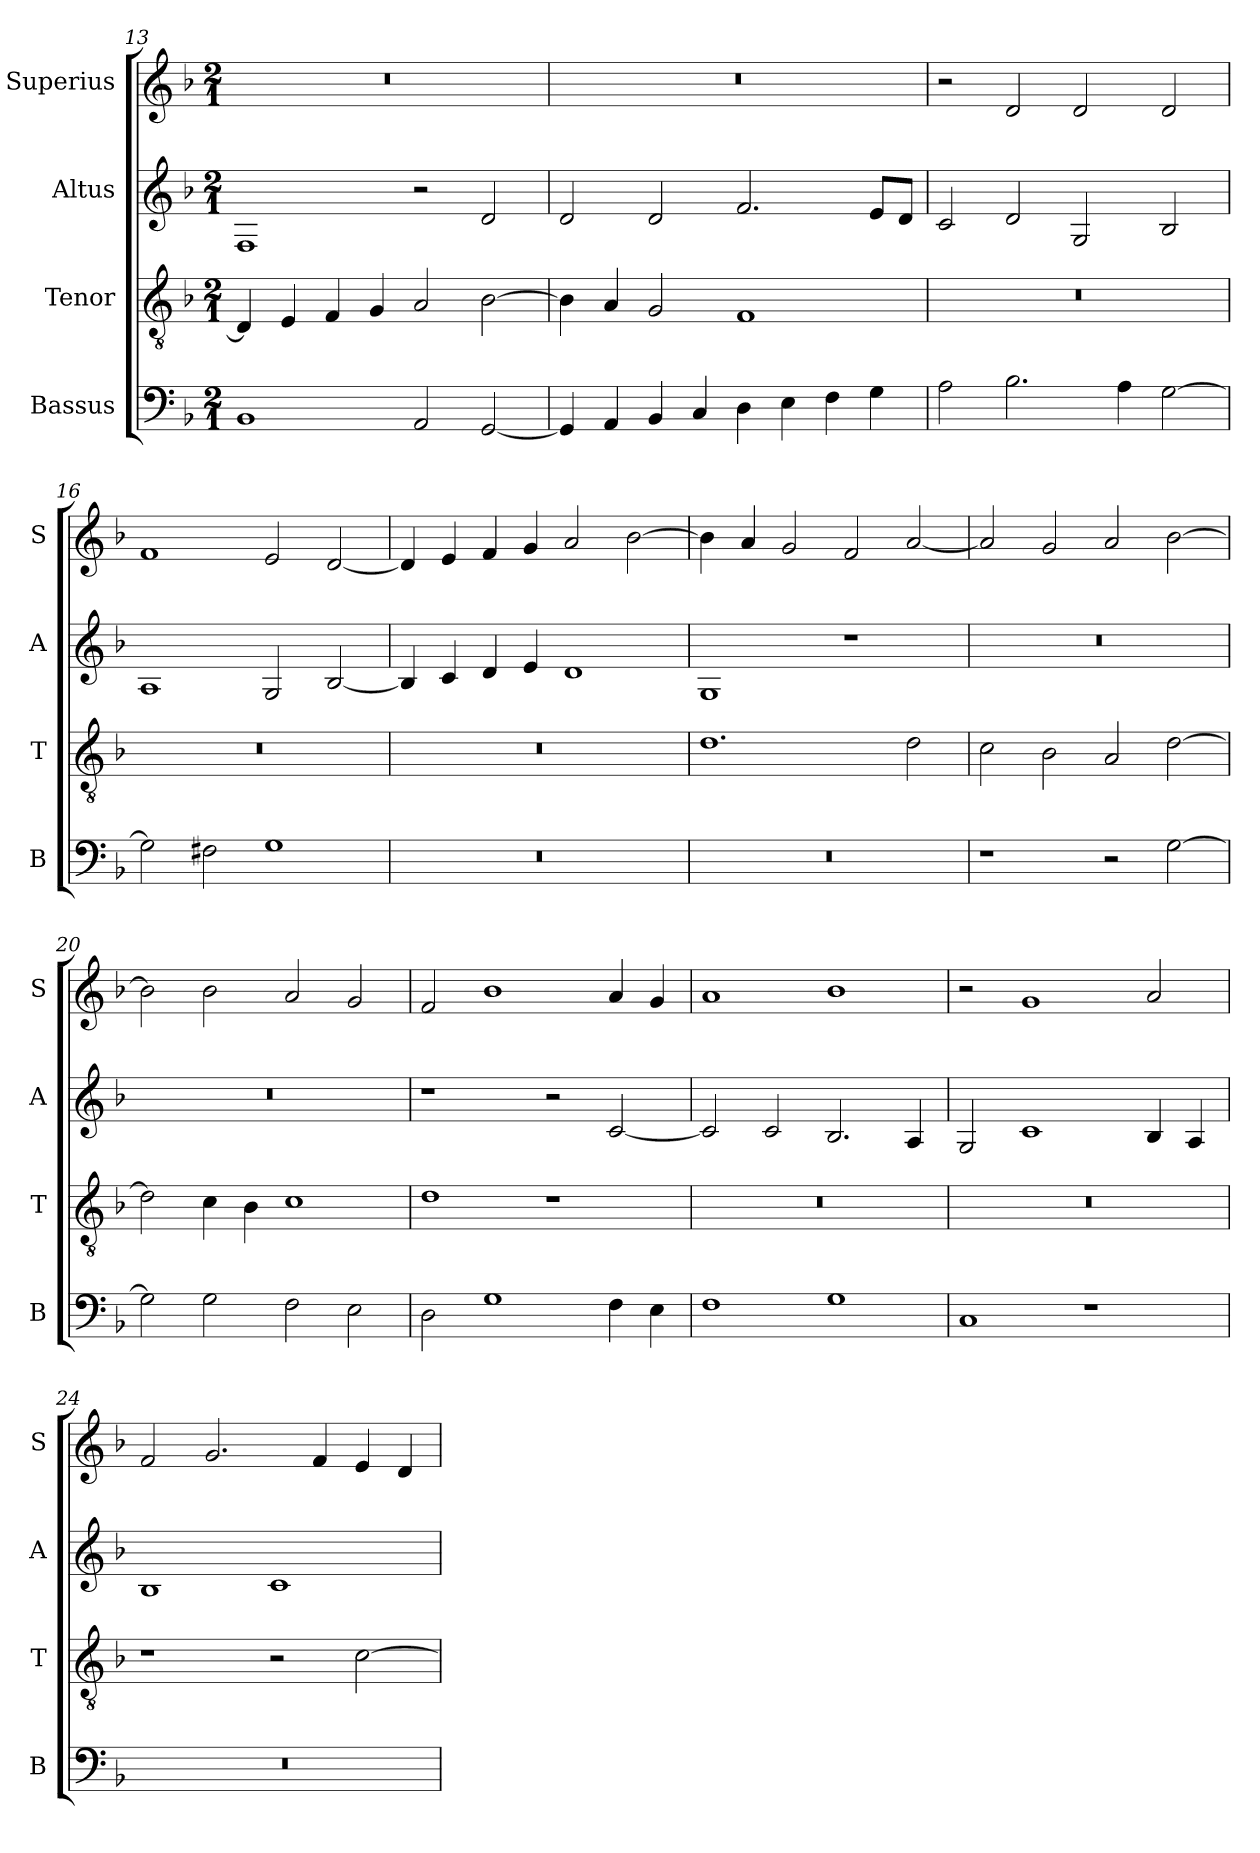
**kern	**kern	**kern	**kern
*part4	*part3	*part2	*part1
*staff4	*staff3	*staff2	*staff1
*I"Bassus	*I"Tenor	*I"Altus	*I"Superius
*I'B	*I'T	*I'A	*I'S
*clefF4	*clefGv2	*clefG2	*clefG2
*k[b-]	*k[b-]	*k[b-]	*k[b-]
*F:	*F:	*F:	*F:
*M2/1	*M2/1	*M2/1	*M2/1
=13	=13	=13	=13
1BB-	4D]	1F	0r
.	4E	.	.
.	4F	.	.
.	4G	.	.
2AA	2A	2r	.
[2GG	[2B-	2d	.
=14	=14	=14	=14
4GG]	4B-]	2d	0r
4AA	4A	.	.
4BB-	2G	2d	.
4C	.	.	.
4D	1F	2.f	.
4E	.	.	.
4F	.	.	.
4G	.	8eL	.
.	.	8dJ	.
=15	=15	=15	=15
2A	0r	2c	2r
2.B-	.	2d	2d
.	.	2G	2d
4A	.	.	.
[2G	.	2B-	2d
=16	=16	=16	=16
2G]	0r	1A	1f
2F#X	.	.	.
1G	.	2G	2e
.	.	[2B-	[2d
=17	=17	=17	=17
0r	0r	4B-]	4d]
.	.	4c	4e
.	.	4d	4f
.	.	4e	4g
.	.	1d	2a
.	.	.	[2b-
=18	=18	=18	=18
0r	1.d	1G	4b-]
.	.	.	4a
.	.	.	2g
.	.	1r	2f
.	2d	.	[2a
=19	=19	=19	=19
1r	2c	0r	2a]
.	2B-	.	2g
2r	2A	.	2a
[2G	[2d	.	[2b-
=20	=20	=20	=20
2G]	2d]	0r	2b-]
2G	4c	.	2b-
.	4B-	.	.
2F	1c	.	2a
2E	.	.	2g
=21	=21	=21	=21
2D	1d	1r	2f
1G	.	.	1b-
.	1r	2r	.
4F	.	[2c	4a
4E	.	.	4g
=22	=22	=22	=22
1F	0r	2c]	1a
.	.	2c	.
1G	.	2.B-	1b-
.	.	4A	.
=23	=23	=23	=23
1C	0r	2G	2r
.	.	1c	1g
1r	.	.	.
.	.	4B-	2a
.	.	4A	.
=24	=24	=24	=24
0r	1r	1B-	2f
.	.	.	2.g
.	2r	1c	.
.	.	.	4f
.	[2c	.	4e
.	.	.	4d
=	=	=	=
*-	*-	*-	*-
